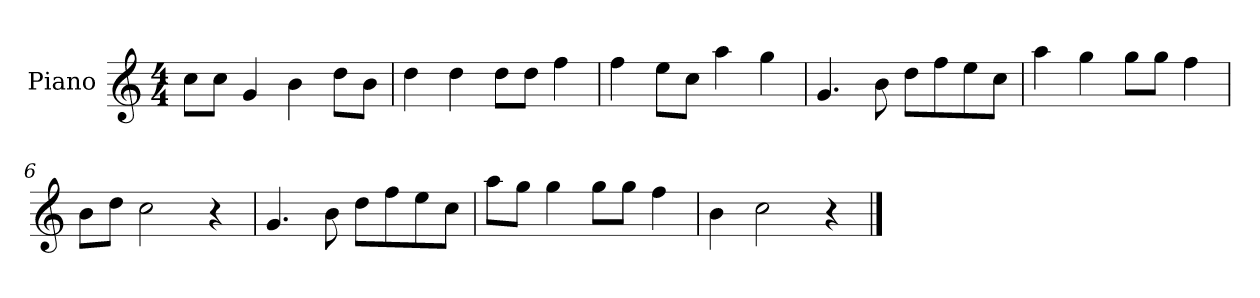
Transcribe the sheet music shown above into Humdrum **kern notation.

**kern
*part1
*staff1
*I"Piano
*I'P-no
*clefG2
*k[]
*M4/4
*MM90
=1
8cc\L
8cc\J
4g/
4b\
8dd\L
8b\J
=2
4dd\
4dd\
8dd\L
8dd\J
4ff\
=3
4ff\
8ee\L
8cc\J
4aa\
4gg\
=4
4.g/
8b\
8dd\L
8ff\
8ee\
8cc\J
=5
4aa\
4gg\
8gg\L
8gg\J
4ff\
=6
8b\L
8dd\J
2cc\
4r
!!LO:LB:g=z
=7
4.g/
8b\
8dd\L
8ff\
8ee\
8cc\J
=8
8aa\L
8gg\J
4gg\
8gg\L
8gg\J
4ff\
=9
4b\
2cc\
4r
==
*-
